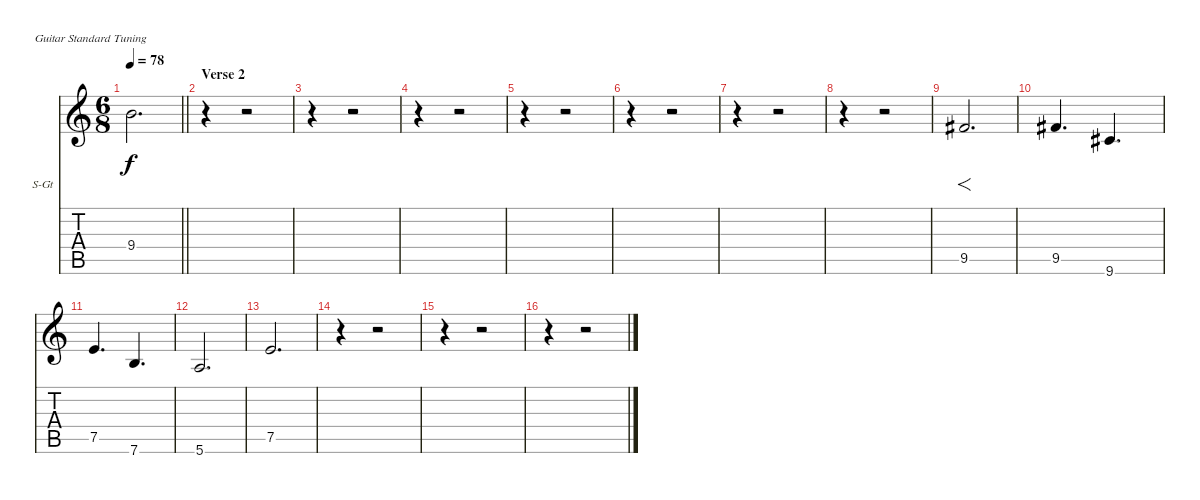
\bracketExtendMode nobrackets
\firstSystemTrackNameOrientation horizontal
\otherSystemsTrackNameOrientation horizontal
\track ("Andreas Zengberg" "S-Gt") {instrument cello}
\staff {score tabs}
\tuning (E4 B3 G3 D3 A2 E2)
\displaytranspose 12
\ts (6 8)
\tempo 78
\clef g2
\barLineRight lightlight
\ks c
9.4.2{d dy f} |
\section ("" "Verse 2")
r.4 r.2 |
r.4 r.2 |
r.4 r.2 |
r.4 r.2 |
r.4 r.2 |
r.4 r.2 |
r.4 r.2 |
9.5.2{f d} |
9.5.4{d} 9.6.4{d} |
7.5.4{d} 7.6.4{d} |
5.6.2{d} |
7.5.2{d} |
r.4 r.2 |
r.4 r.2 |
r.4 r.2
